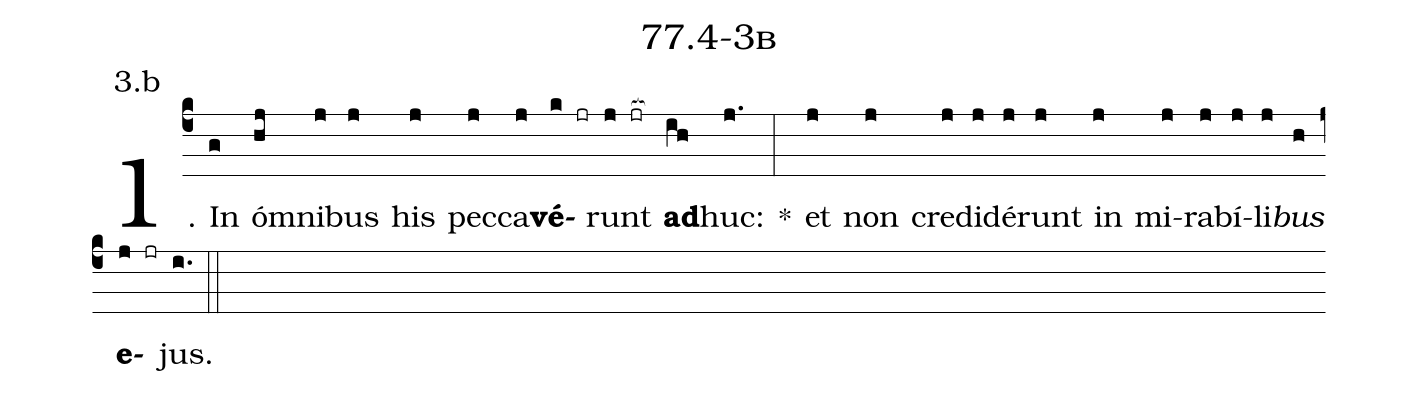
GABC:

name: 77.4-3b;
annotation: 3.b;
%%
(c4)1. In(g) óm(hj)ni(j)bus(j) his(j) pec(j)ca(j)<b>vé</b>(k jr)runt(j jr[ocb:1{]) <b>ad</b>(ih[ocb:0}])huc:(j.) *(:) et(j) non(j) cre(j)di(j)dé(j)runt(j) in(j) mi(j)ra(j)bí(j)li(j)<i>bus</i>(h) <b>e</b>(j jr)jus.(i.) (::)


%E(j) u(j) o(j) u(h) a(j) e.(i.) (::)
